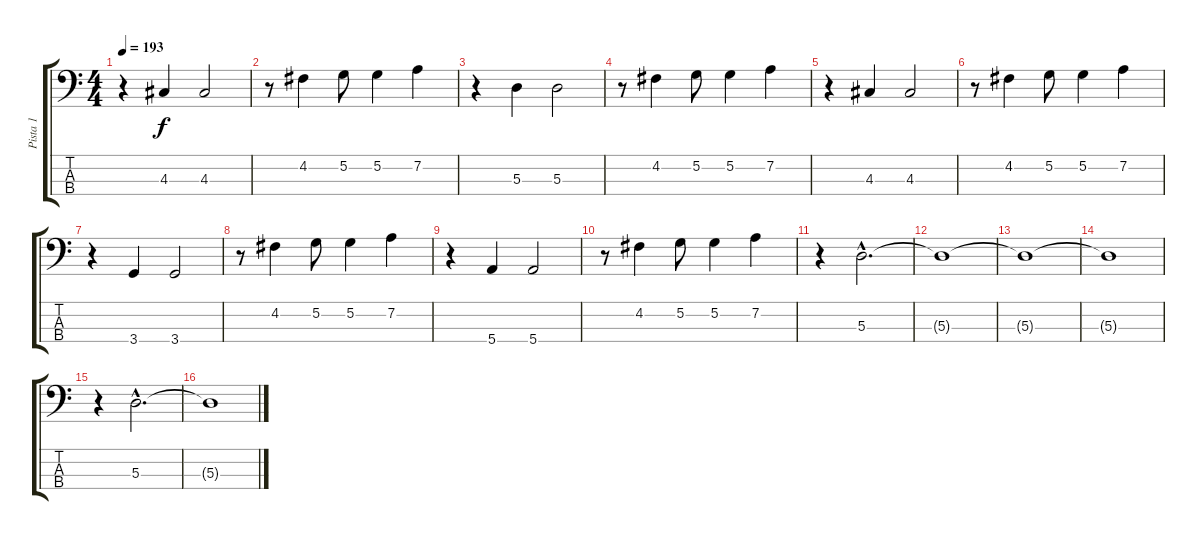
\track ("Pista 1" "Pista 1") {instrument electricbassfinger}
\staff {score tabs}
\tuning (G2 D2 A1 E1) {hide}
\ts (4 4)
\tempo 193
\clef f4
\ks c
r.4{dy f} 4.3.4 4.3.2 |
r.8 4.2.4 5.2.8 5.2.4 7.2.4 |
r.4 5.3.4 5.3.2 |
r.8 4.2.4 5.2.8 5.2.4 7.2.4 |
r.4 4.3.4 4.3.2 |
r.8 4.2.4 5.2.8 5.2.4 7.2.4 |
r.4 3.4.4 3.4.2 |
r.8 4.2.4 5.2.8 5.2.4 7.2.4 |
r.4 5.4.4 5.4.2 |
r.8 4.2.4 5.2.8 5.2.4 7.2.4 |
r.4 5.3{hac}.2{d} |
5.3{t}.1 |
5.3{t}.1 |
5.3{t}.1 |
r.4 5.3{hac}.2{d} |
5.3{t}.1
